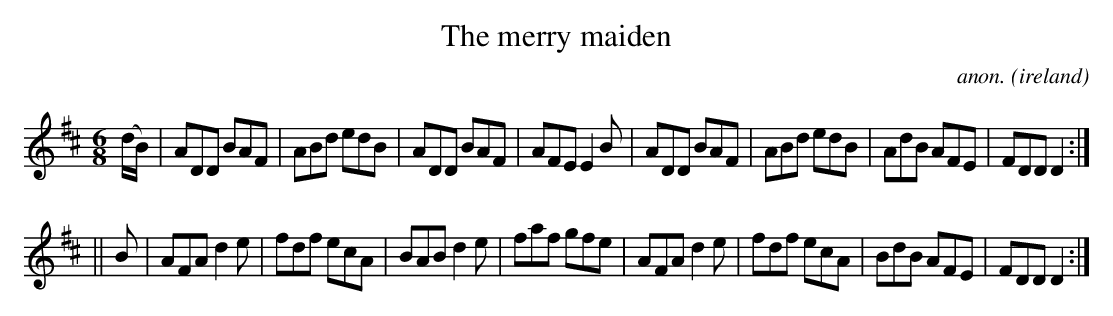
X:1
T:The merry maiden
O:ireland
C:anon.
M:6/8
L:1/8
K:D
(d/B/)|ADD BAF|ABd edB|ADD BAF|AFE E2B|ADD BAF|ABd edB|AdB AFE|FDD D2:|
||B|AFA d2e|fdf ecA|BAB d2e|faf gfe|AFA d2e|fdf ecA|BdB AFE|FDD D2:|
